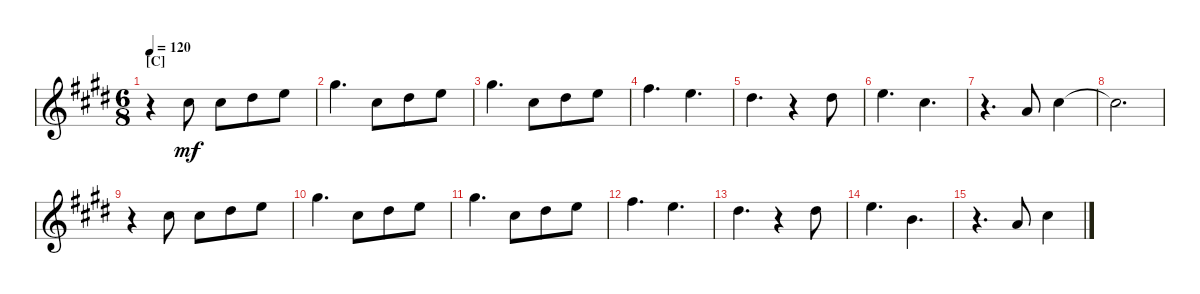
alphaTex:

\defaultSystemsLayout 4
\bracketExtendMode groupsimilarinstruments
\singleTrackTrackNamePolicy hidden
\multiTrackTrackNamePolicy hidden
\otherSystemsTrackNameOrientation horizontal
\track ("Voice2" "Voice2") {instrument acousticguitarsteel}
\staff {score}
\tuning (E4 B3 G3 D3 A2 E2)
\ts (6 8)
\section ("C" "")
\tempo 120
\clef g2
\scale
0.333333
\ks e
r.4{dy mf} 6.3.8 6.3.8 8.3.8 9.3.8 |
\scale
0.333333 9.2.4{d} 11.4.8 8.3.8 9.3.8 |
\scale
0.333333 9.2.4{d} 11.4.8 8.3.8 9.3.8 |
\scale
0.333333 7.2.4{d} 9.3.4{d} |
\scale
0.333333 4.2.4{d} r.4 4.2.8 |
\scale
0.333333 5.2.4{d} 2.2.4{d} |
\scale
0.333333 r.4{d} 2.3.8 2.2.4 |
\scale
0.333333 2.2{t}.2{d} |
\scale
0.333333 r.4 2.2.8 2.2.8 4.2.8 5.2.8 |
\scale
0.333333 4.1.4{d} 2.2.8 4.2.8 5.2.8 |
\scale
0.333333 4.1.4{d} 2.2.8 4.2.8 5.2.8 |
\scale
0.330827 7.2.4{d} 5.2.4{d} |
\scale
0.338346 4.2.4{d} r.4 4.2.8 |
\scale
0.330827 5.2.4{d} 4.3.4{d} |
r.4{d} 2.3.8 2.2.4
